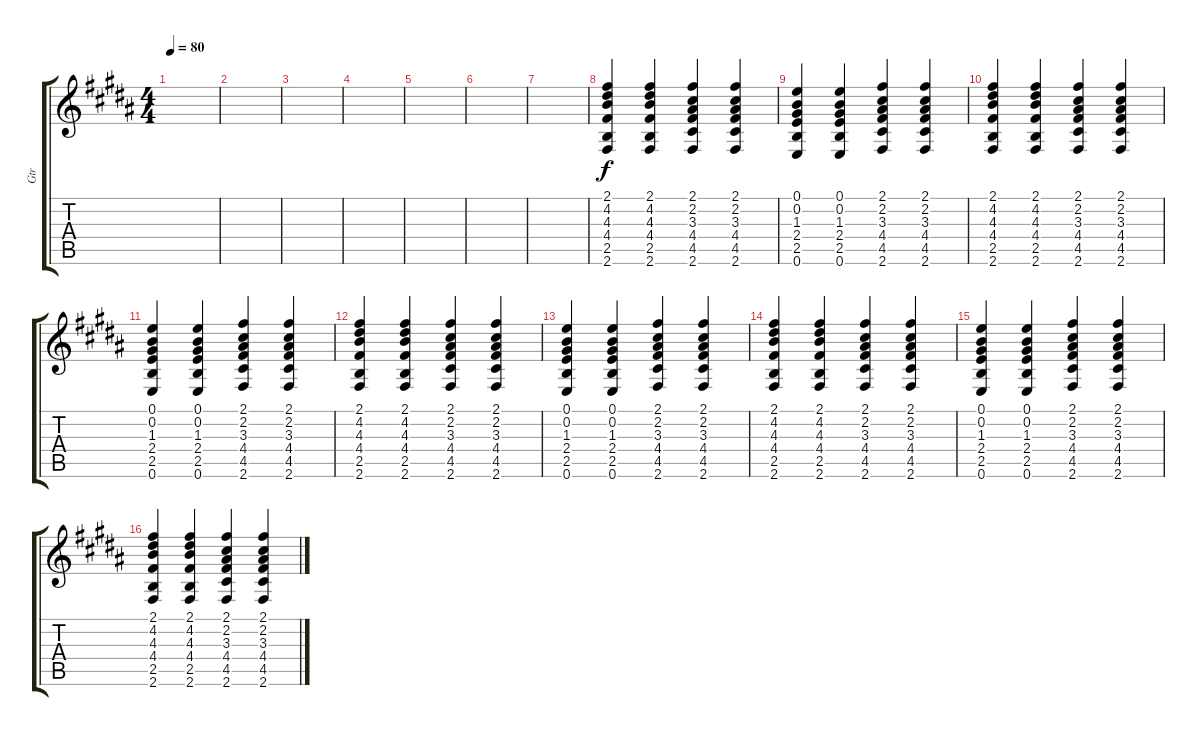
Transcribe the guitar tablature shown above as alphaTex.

\track ("Gtr" "Gtr") {instrument acousticguitarnylon}
\staff {score tabs}
\tuning (E4 B3 G3 D3 A2 E2) {hide}
\ts (4 4)
\tempo 80
\clef g2
\ks b
|
|
|
|
|
|
|
(2.1 4.2 4.3 4.4 2.5 2.6).4 (2.1 4.2 4.3 4.4 2.5 2.6).4 (2.1 2.2 3.3 4.4 4.5 2.6).4 (2.1 2.2 3.3 4.4 4.5 2.6).4 |
(0.1 0.2 1.3 2.4 2.5 0.6).4 (0.1 0.2 1.3 2.4 2.5 0.6).4 (2.1 2.2 3.3 4.4 4.5 2.6).4 (2.1 2.2 3.3 4.4 4.5 2.6).4 |
(2.1 4.2 4.3 4.4 2.5 2.6).4 (2.1 4.2 4.3 4.4 2.5 2.6).4 (2.1 2.2 3.3 4.4 4.5 2.6).4 (2.1 2.2 3.3 4.4 4.5 2.6).4 |
(0.1 0.2 1.3 2.4 2.5 0.6).4 (0.1 0.2 1.3 2.4 2.5 0.6).4 (2.1 2.2 3.3 4.4 4.5 2.6).4 (2.1 2.2 3.3 4.4 4.5 2.6).4 |
(2.1 4.2 4.3 4.4 2.5 2.6).4 (2.1 4.2 4.3 4.4 2.5 2.6).4 (2.1 2.2 3.3 4.4 4.5 2.6).4 (2.1 2.2 3.3 4.4 4.5 2.6).4 |
(0.1 0.2 1.3 2.4 2.5 0.6).4 (0.1 0.2 1.3 2.4 2.5 0.6).4 (2.1 2.2 3.3 4.4 4.5 2.6).4 (2.1 2.2 3.3 4.4 4.5 2.6).4 |
(2.1 4.2 4.3 4.4 2.5 2.6).4 (2.1 4.2 4.3 4.4 2.5 2.6).4 (2.1 2.2 3.3 4.4 4.5 2.6).4 (2.1 2.2 3.3 4.4 4.5 2.6).4 |
(0.1 0.2 1.3 2.4 2.5 0.6).4 (0.1 0.2 1.3 2.4 2.5 0.6).4 (2.1 2.2 3.3 4.4 4.5 2.6).4 (2.1 2.2 3.3 4.4 4.5 2.6).4 |
(2.1 4.2 4.3 4.4 2.5 2.6).4 (2.1 4.2 4.3 4.4 2.5 2.6).4 (2.1 2.2 3.3 4.4 4.5 2.6).4 (2.1 2.2 3.3 4.4 4.5 2.6).4
